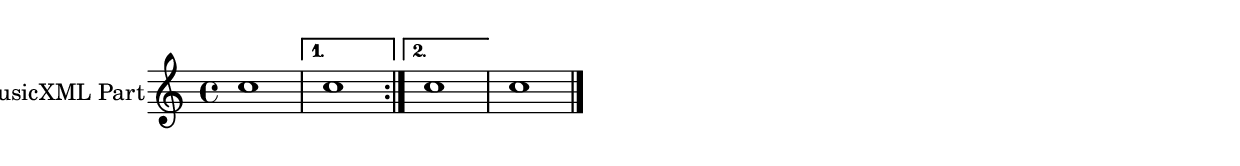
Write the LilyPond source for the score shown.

\version "2.18.2" 
\version "2.18.2" 
ponestaffone = \new Staff \with {
instrumentName = \markup { 

 \column { 


 \line { "MusicXML Part" 


 } 

 } 
 } 
 }{\autoBeamOff % measure 1
 \repeat volta 2 {\clef treble \key c \major \time 4/4 c''1 }

 % measure 2
\alternative {
{c''1  \bar ":|."}

 % measure 3
{c''1 }
}

 % measure 4
c''1  \bar "|."

 }

<<\ponestaffone>>